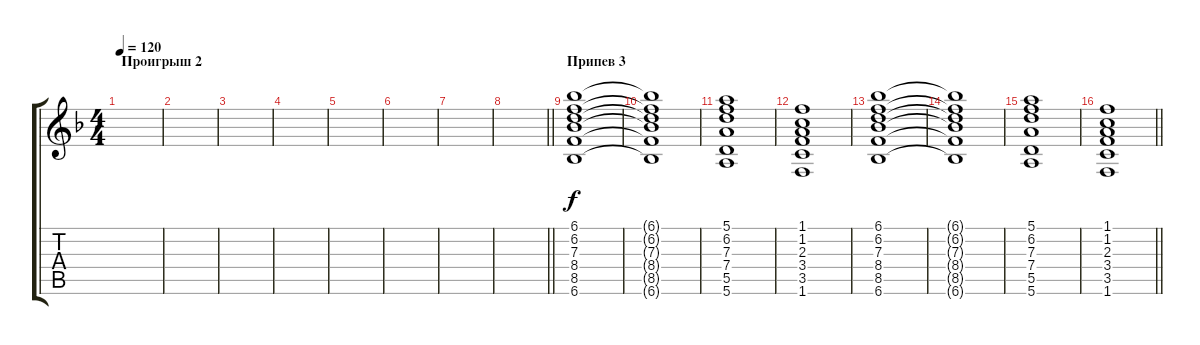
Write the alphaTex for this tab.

\track "" {instrument acousticguitarsteel}
\staff {score tabs}
\tuning (E4 B3 G3 D3 A2 E2) {hide}
\ts (4 4)
\section ("" "Проигрыш 2")
\tempo 120
\clef g2
\ks dminor
|
|
|
|
|
|
|
\barLineRight lightlight
|
\section ("" "Припев 3")
(6.1 6.2 7.3 8.4 8.5 6.6).1 |
(6.1{t} 6.2{t} 7.3{t} 8.4{t} 8.5{t} 6.6{t}).1 |
(5.1 6.2 7.3 7.4 5.5 5.6).1 |
(1.1 1.2 2.3 3.4 3.5 1.6).1 |
(6.1 6.2 7.3 8.4 8.5 6.6).1 |
(6.1{t} 6.2{t} 7.3{t} 8.4{t} 8.5{t} 6.6{t}).1 |
(5.1 6.2 7.3 7.4 5.5 5.6).1 |
\barLineRight lightlight
(1.1 1.2 2.3 3.4 3.5 1.6).1
